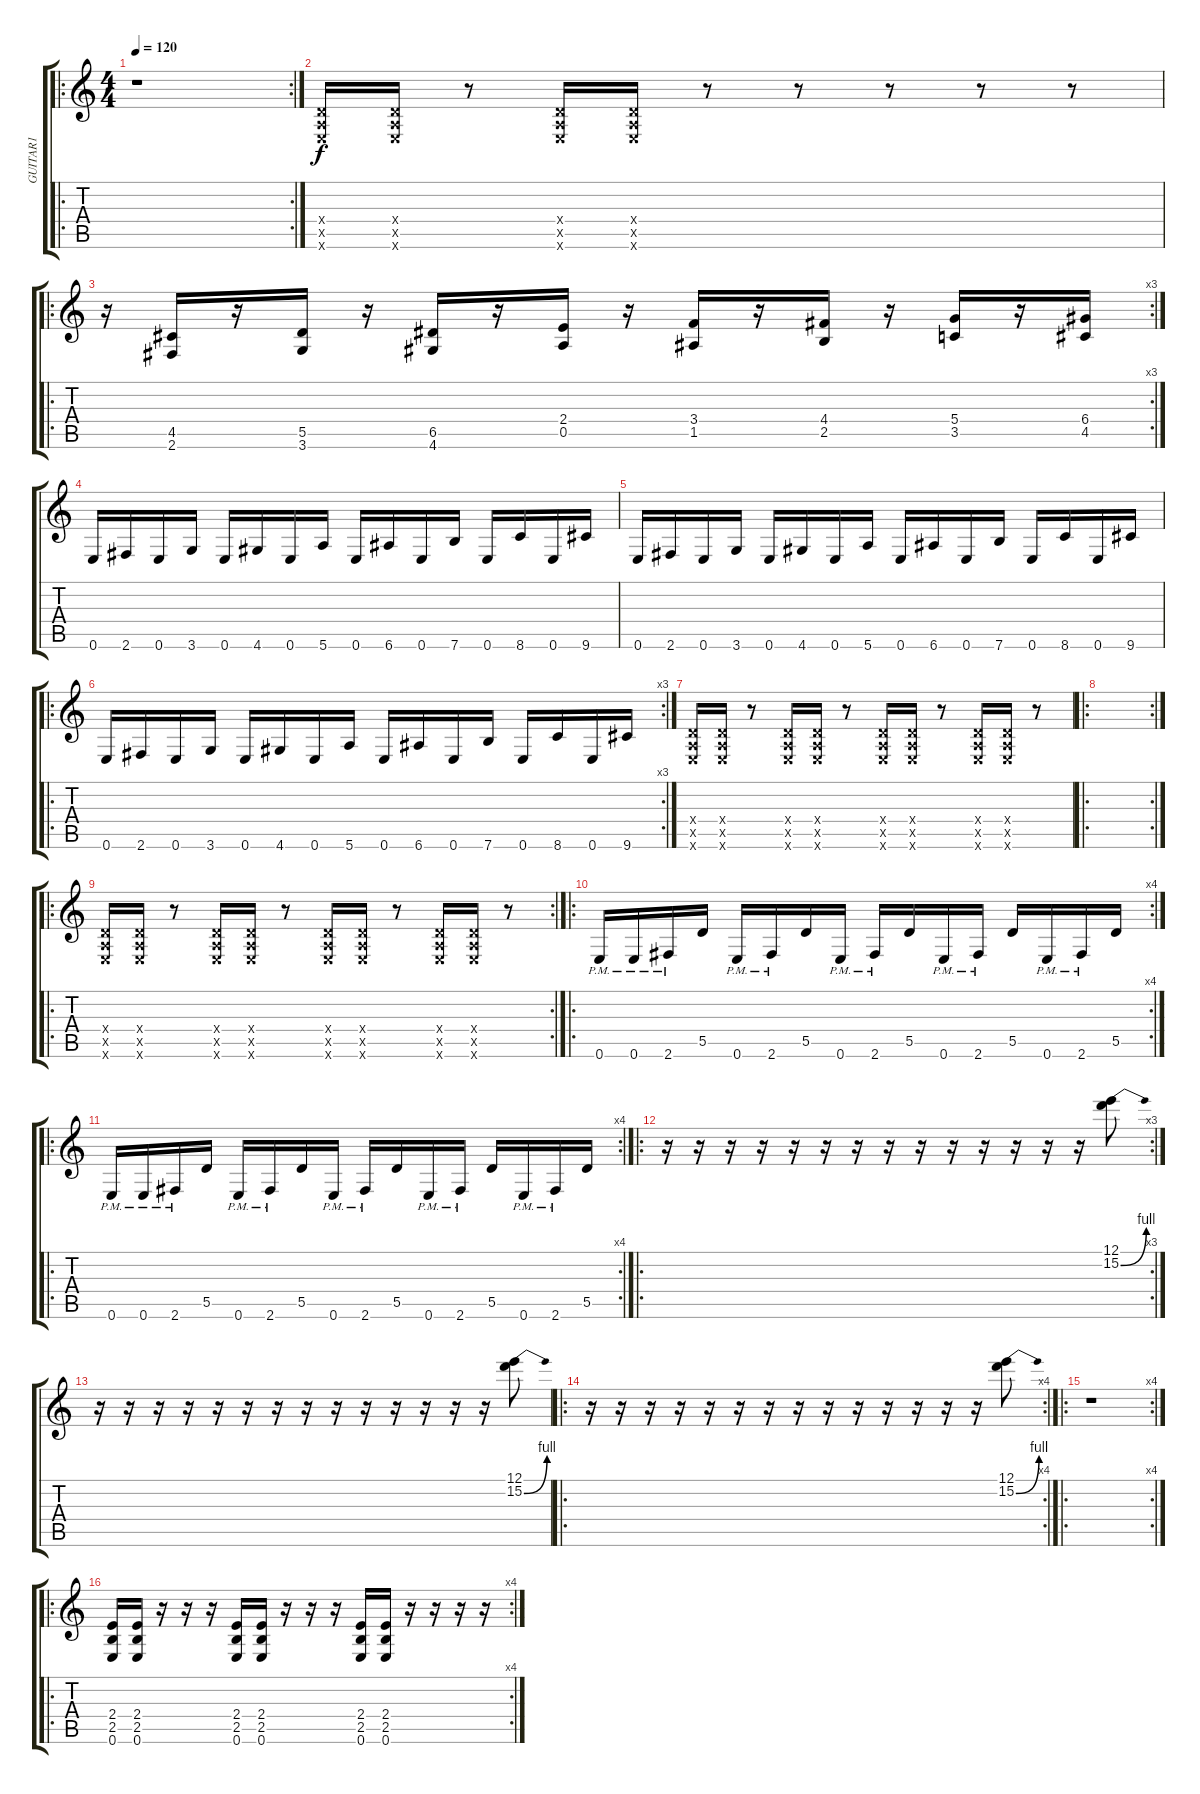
\track ("GUITAR1" "GUITAR1") {instrument distortionguitar}
\staff {score tabs}
\tuning (E4 B3 G3 D3 A2 E2) {hide}
\ro
\rc 2
\ts (4 4)
\tempo 120
\clef g2
\ks c
r.1{dy f instrument distortionguitar} |
(0.4{x} 0.5{x} 0.6{x}).16 (0.4{x} 0.5{x} 0.6{x}).16 r.8 (0.4{x} 0.5{x} 0.6{x}).16 (0.4{x} 0.5{x} 0.6{x}).16 r.8 r.8 r.8 r.8 r.8 |
\ro
\rc 3
r.16 (4.5 2.6).16 r.16 (5.5 3.6).16 r.16 (6.5 4.6).16 r.16 (2.4 0.5).16 r.16 (3.4 1.5).16 r.16 (4.4 2.5).16 r.16 (5.4 3.5).16 r.16 (6.4 4.5).16 |
0.6.16 2.6.16 0.6.16 3.6.16 0.6.16 4.6.16 0.6.16 5.6.16 0.6.16 6.6.16 0.6.16 7.6.16 0.6.16 8.6.16 0.6.16 9.6.16 |
0.6.16 2.6.16 0.6.16 3.6.16 0.6.16 4.6.16 0.6.16 5.6.16 0.6.16 6.6.16 0.6.16 7.6.16 0.6.16 8.6.16 0.6.16 9.6.16 |
\ro
\rc 3
0.6.16 2.6.16 0.6.16 3.6.16 0.6.16 4.6.16 0.6.16 5.6.16 0.6.16 6.6.16 0.6.16 7.6.16 0.6.16 8.6.16 0.6.16 9.6.16 |
(0.4{x} 0.5{x} 0.6{x}).16 (0.4{x} 0.5{x} 0.6{x}).16 r.8 (0.4{x} 0.5{x} 0.6{x}).16 (0.4{x} 0.5{x} 0.6{x}).16 r.8 (0.4{x} 0.5{x} 0.6{x}).16 (0.4{x} 0.5{x} 0.6{x}).16 r.8 (0.4{x} 0.5{x} 0.6{x}).16 (0.4{x} 0.5{x} 0.6{x}).16 r.8 |
\ro
\rc 2
|
\ro
\rc 2
(0.4{x} 0.5{x} 0.6{x}).16 (0.4{x} 0.5{x} 0.6{x}).16 r.8 (0.4{x} 0.5{x} 0.6{x}).16 (0.4{x} 0.5{x} 0.6{x}).16 r.8 (0.4{x} 0.5{x} 0.6{x}).16 (0.4{x} 0.5{x} 0.6{x}).16 r.8 (0.4{x} 0.5{x} 0.6{x}).16 (0.4{x} 0.5{x} 0.6{x}).16 r.8 |
\ro
\rc 4
0.6{pm}.16 0.6{pm}.16 2.6{pm}.16 5.5.16 0.6{pm}.16 2.6{pm}.16 5.5.16 0.6{pm}.16 2.6{pm}.16 5.5.16 0.6{pm}.16 2.6{pm}.16 5.5.16 0.6{pm}.16 2.6{pm}.16 5.5.16 |
\ro
\rc 4
0.6{pm}.16 0.6{pm}.16 2.6{pm}.16 5.5.16 0.6{pm}.16 2.6{pm}.16 5.5.16 0.6{pm}.16 2.6{pm}.16 5.5.16 0.6{pm}.16 2.6{pm}.16 5.5.16 0.6{pm}.16 2.6{pm}.16 5.5.16 |
\ro
\rc 3
r.16 r.16 r.16 r.16 r.16 r.16 r.16 r.16 r.16 r.16 r.16 r.16 r.16 r.16 (12.1 15.2{be (bend 0 0 60 4)}).8 |
r.16 r.16 r.16 r.16 r.16 r.16 r.16 r.16 r.16 r.16 r.16 r.16 r.16 r.16 (12.1 15.2{be (bend 0 0 60 4)}).8 |
\ro
\rc 4
r.16 r.16 r.16 r.16 r.16 r.16 r.16 r.16 r.16 r.16 r.16 r.16 r.16 r.16 (12.1 15.2{be (bend 0 0 60 4)}).8 |
\ro
\rc 4
r.1 |
\ro
\rc 4
(2.4 2.5 0.6).16 (2.4 2.5 0.6).16 r.16 r.16 r.16 (2.4 2.5 0.6).16 (2.4 2.5 0.6).16 r.16 r.16 r.16 (2.4 2.5 0.6).16 (2.4 2.5 0.6).16 r.16 r.16 r.16 r.16
